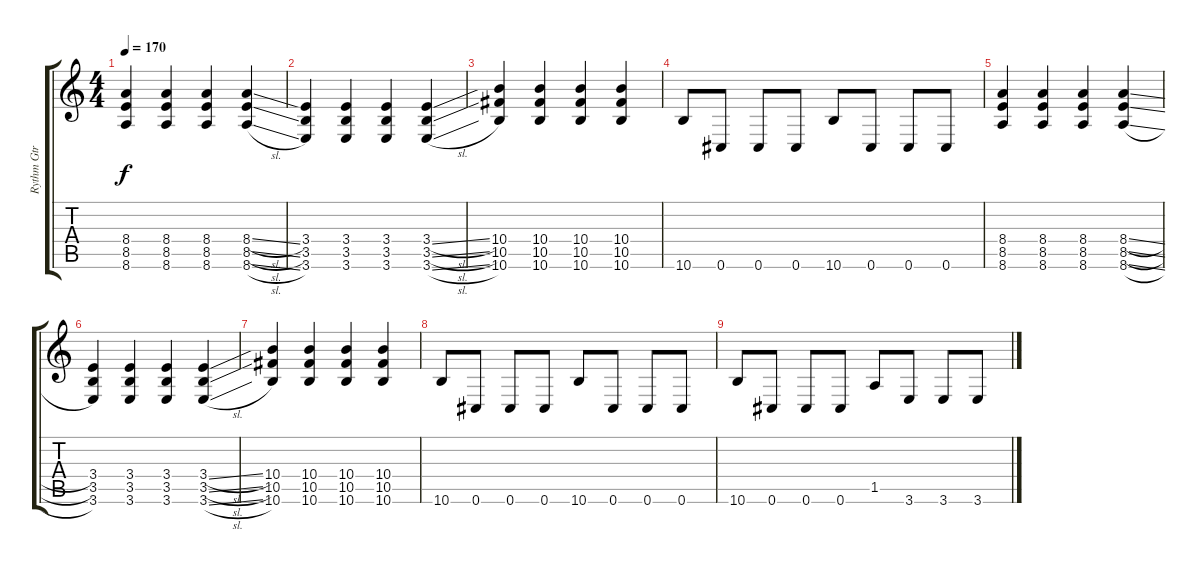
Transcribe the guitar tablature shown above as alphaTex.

\track ("Rythm Gtr L" "Rythm Gtr ") {instrument distortionguitar}
\staff {score tabs}
\tuning (Eb4 Bb3 Gb3 Db3 Ab2 Db2) {hide}
\ts (4 4)
\tempo 170
\clef g2
\ks c
(8.4 8.5 8.6).4{dy f} (8.4 8.5 8.6).4 (8.4 8.5 8.6).4 (8.4{sl} 8.5{sl} 8.6{sl}).4 |
(3.4 3.5 3.6).4 (3.4 3.5 3.6).4 (3.4 3.5 3.6).4 (3.4{sl} 3.5{sl} 3.6{sl}).4 |
(10.4 10.5 10.6).4 (10.4 10.5 10.6).4 (10.4 10.5 10.6).4 (10.4 10.5 10.6).4 |
10.6.8 0.6.8 0.6.8 0.6.8 10.6.8 0.6.8 0.6.8 0.6.8 |
(8.4 8.5 8.6).4 (8.4 8.5 8.6).4 (8.4 8.5 8.6).4 (8.4{sl} 8.5{sl} 8.6{sl}).4 |
(3.4 3.5 3.6).4 (3.4 3.5 3.6).4 (3.4 3.5 3.6).4 (3.4{sl} 3.5{sl} 3.6{sl}).4 |
(10.4 10.5 10.6).4 (10.4 10.5 10.6).4 (10.4 10.5 10.6).4 (10.4 10.5 10.6).4 |
10.6.8 0.6.8 0.6.8 0.6.8 10.6.8 0.6.8 0.6.8 0.6.8 |
10.6.8 0.6.8 0.6.8 0.6.8 1.5.8 3.6.8 3.6.8 3.6.8
